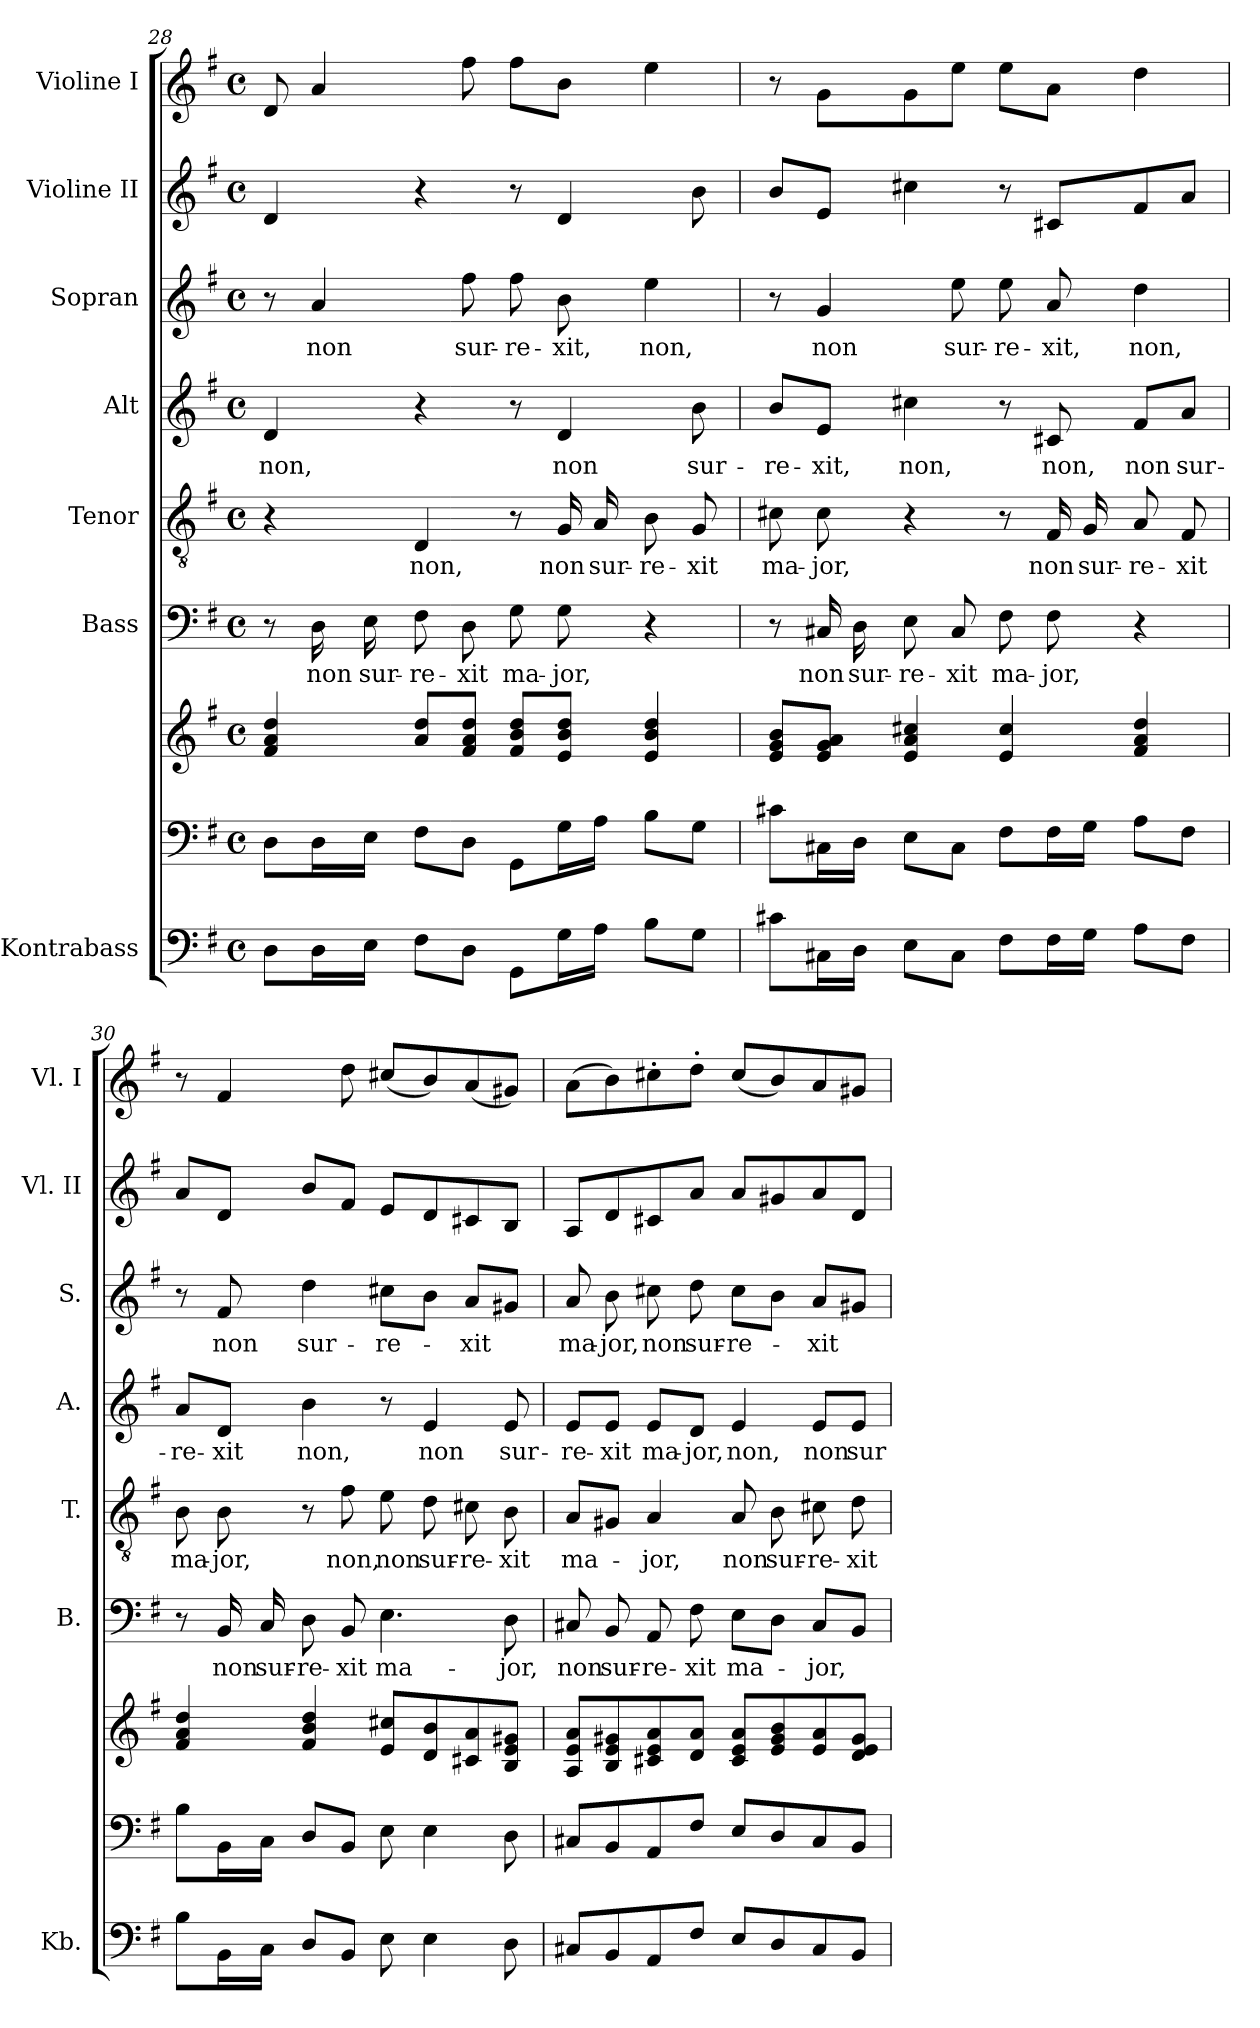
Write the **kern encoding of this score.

**kern	**kern	**kern	**kern	**text	**kern	**text	**kern	**text	**kern	**text	**kern	**kern
*part8	*part7	*part7	*part6	*part6	*part5	*part5	*part4	*part4	*part3	*part3	*part2	*part1
*staff9	*staff8	*staff7	*staff6	*staff6	*staff5	*staff5	*staff4	*staff4	*staff3	*staff3	*staff2	*staff1
*I"Kontrabass	*	*	*I"Bass	*	*I"Tenor	*	*I"Alt	*	*I"Sopran	*	*I"Violine II	*I"Violine I
*I'Kb.	*	*	*I'B.	*	*I'T.	*	*I'A.	*	*I'S.	*	*I'Vl. II	*I'Vl. I
!!LO:LB:g=z
*clefF4	*clefF4	*clefG2	*clefF4	*	*clefGv2	*	*clefG2	*	*clefG2	*	*clefG2	*clefG2
*ITrd7c12	*	*	*	*	*	*	*	*	*	*	*	*
*k[f#]	*k[f#]	*k[f#]	*k[f#]	*	*k[f#]	*	*k[f#]	*	*k[f#]	*	*k[f#]	*k[f#]
*G:	*G:	*G:	*G:	*	*G:	*	*G:	*	*G:	*	*G:	*G:
*M4/4	*M4/4	*M4/4	*M4/4	*	*M4/4	*	*M4/4	*	*M4/4	*	*M4/4	*M4/4
*met(c)	*met(c)	*met(c)	*met(c)	*	*met(c)	*	*met(c)	*	*met(c)	*	*met(c)	*met(c)
=28	=28	=28	=28	=28	=28	=28	=28	=28	=28	=28	=28	=28
!	!	!	!	!	!	!	!	!LO:LY:b	!	!	!	!
8DD\L	8D\L	4f#/ 4a/ 4dd/	8r	.	4r	.	4d/	non,	8r	.	4d/	8d/
!	!	!	!	!LO:LY:b	!	!	!	!	!	!LO:LY:b	!	!
16DD\L	16D\L	.	16D\	non	.	.	.	.	4a/	non	.	4a/
!	!	!	!	!LO:LY:b	!	!	!	!	!	!	!	!
16EE\JJ	16E\JJ	.	16E\	sur-	.	.	.	.	.	.	.	.
!	!	!	!	!LO:LY:b	!	!LO:LY:b	!	!	!	!	!	!
8FF#\L	8F#\L	8a/ 8dd/L	8F#\	-re-	4D/	non,	4r	.	.	.	4r	.
!	!	!	!	!LO:LY:b	!	!	!	!	!	!LO:LY:b	!	!
8DD\J	8D\J	8f#/ 8a/ 8dd/J	8D\	-xit	.	.	.	.	8ff#\	sur-	.	8ff#\
!	!	!	!	!LO:LY:b	!	!	!	!	!	!LO:LY:b	!	!
8GGG\L	8GG\L	8f#/ 8b/ 8dd/L	8G\	ma-	8r	.	8r	.	8ff#\	-re-	8r	8ff#\L
!	!	!	!	!LO:LY:b	!	!LO:LY:b	!	!LO:LY:b	!	!LO:LY:b	!	!
16GG\L	16G\L	8e/ 8b/ 8dd/J	8G\	-jor,	16G/	non	4d/	non	8b\	-xit,	4d/	8b\J
!	!	!	!	!	!	!LO:LY:b	!	!	!	!	!	!
16AA\JJ	16A\JJ	.	.	.	16A/	sur-	.	.	.	.	.	.
!	!	!	!	!	!	!LO:LY:b	!	!	!	!LO:LY:b	!	!
8BB\L	8B\L	4e/ 4b/ 4dd/	4r	.	8B\	-re-	.	.	4ee\	non,	.	4ee\
!	!	!	!	!	!	!LO:LY:b	!	!LO:LY:b	!	!	!	!
8GG\J	8G\J	.	.	.	8G/	-xit	8b\	sur-	.	.	8b\	.
=29	=29	=29	=29	=29	=29	=29	=29	=29	=29	=29	=29	=29
!	!	!	!	!	!	!LO:LY:b	!	!LO:LY:b	!	!	!	!
8C#X\L	8c#X\L	8e/ 8g/ 8b/L	8r	.	8c#X\	ma-	8b/L	-re-	8r	.	8b/L	8r
!	!	!	!	!LO:LY:b	!	!LO:LY:b	!	!LO:LY:b	!	!LO:LY:b	!	!
16CC#X\L	16C#X\L	8e/ 8g/ 8a/J	16C#X/	non	8c#\	-jor,	8e/J	-xit,	4g/	non	8e/J	8g\L
!	!	!	!	!LO:LY:b	!	!	!	!	!	!	!	!
16DD\JJ	16D\JJ	.	16D\	sur-	.	.	.	.	.	.	.	.
!	!	!	!	!LO:LY:b	!	!	!	!LO:LY:b	!	!	!	!
8EE\L	8E\L	4e/ 4a/ 4cc#X/	8E\	-re-	4r	.	4cc#X\	non,	.	.	4cc#X\	8g\
!	!	!	!	!LO:LY:b	!	!	!	!	!	!LO:LY:b	!	!
8CC#\J	8C#\J	.	8C#/	-xit	.	.	.	.	8ee\	sur-	.	8ee\J
!	!	!	!	!LO:LY:b	!	!	!	!	!	!LO:LY:b	!	!
8FF#\L	8F#\L	4e/ 4cc#/	8F#\	ma-	8r	.	8r	.	8ee\	-re-	8r	8ee\L
!	!	!	!	!LO:LY:b	!	!LO:LY:b	!	!LO:LY:b	!	!LO:LY:b	!	!
16FF#\L	16F#\L	.	8F#\	-jor,	16F#/	non	8c#X/	non,	8a/	-xit,	8c#X/L	8a\J
!	!	!	!	!	!	!LO:LY:b	!	!	!	!	!	!
16GG\JJ	16G\JJ	.	.	.	16G/	sur-	.	.	.	.	.	.
!	!	!	!	!	!	!LO:LY:b	!	!LO:LY:b	!	!LO:LY:b	!	!
8AA\L	8A\L	4f#/ 4a/ 4dd/	4r	.	8A/	-re-	8f#/L	non	4dd\	non,	8f#/	4dd\
!	!	!	!	!	!	!LO:LY:b	!	!LO:LY:b	!	!	!	!
8FF#\J	8F#\J	.	.	.	8F#/	-xit	8a/J	sur-	.	.	8a/J	.
=30	=30	=30	=30	=30	=30	=30	=30	=30	=30	=30	=30	=30
!	!	!	!	!	!	!LO:LY:b	!	!LO:LY:b	!	!	!	!
8BB\L	8B\L	4f#/ 4a/ 4dd/	8r	.	8B\	ma-	8a/L	-re-	8r	.	8a/L	8r
!	!	!	!	!LO:LY:b	!	!LO:LY:b	!	!LO:LY:b	!	!LO:LY:b	!	!
16BBB\L	16BB\L	.	16BB/	non	8B\	-jor,	8d/J	-xit	8f#/	non	8d/J	4f#/
!	!	!	!	!LO:LY:b	!	!	!	!	!	!	!	!
16CC\JJ	16C\JJ	.	16C/	sur-	.	.	.	.	.	.	.	.
!	!	!	!	!LO:LY:b	!	!	!	!LO:LY:b	!	!LO:LY:b	!	!
8DD/L	8D/L	4f#/ 4b/ 4dd/	8D\	-re-	8r	.	4b\	non,	4dd\	sur-	8b/L	.
!	!	!	!	!LO:LY:b	!	!LO:LY:b	!	!	!	!	!	!
8BBB/J	8BB/J	.	8BB/	-xit	8f#\	non,	.	.	.	.	8f#/J	8dd\
!	!	!	!	!LO:LY:b	!	!LO:LY:b	!	!	!	!LO:LY:b	!	!
8EE\	8E\	8e/ 8cc#X/L	4.E\	ma-	8e\	non	8r	.	8cc#X\L	-re-	8e/L	(<8cc#X/L
!	!	!	!	!	!	!LO:LY:b	!	!LO:LY:b	!	!	!	!
4EE\	4E\	8d/ 8b/	.	.	8d\	sur-	4e/	non	8b\J	.	8d/	8b/)
!	!	!	!	!	!	!LO:LY:b	!	!	!	!LO:LY:b	!	!
.	.	8c#X/ 8a/	.	.	8c#X\	-re-	.	.	8a/L	-xit	8c#X/	(<8a/
!	!	!	!	!LO:LY:b	!	!LO:LY:b	!	!LO:LY:b	!	!	!	!
8DD\	8D\	8B/ 8e/ 8g#X/J	8D\	-jor,	8B\	-xit	8e/	sur-	8g#X/J	.	8B/J	8g#X/J)
=31	=31	=31	=31	=31	=31	=31	=31	=31	=31	=31	=31	=31
!	!	!	!	!LO:LY:b	!	!LO:LY:b	!	!LO:LY:b	!	!LO:LY:b	!	!
8CC#X/L	8C#X/L	8A/ 8e/ 8a/L	8C#X/	non	8A/L	ma-	8e/L	-re-	8a/	ma-	8A/L	(>8a\L
!	!	!	!	!LO:LY:b	!	!	!	!LO:LY:b	!	!LO:LY:b	!	!
8BBB/	8BB/	8B/ 8e/ 8g#X/	8BB/	sur-	8G#X/J	.	8e/J	-xit	8b\	-jor,	8d/	8b\)
!	!	!	!	!LO:LY:b	!	!LO:LY:b	!	!LO:LY:b	!	!LO:LY:b	!	!
8AAA/	8AA/	8c#X/ 8e/ 8a/	8AA/	-re-	4A/	-jor,	8e/L	ma-	8cc#X\	non	8c#X/	8cc#X'>\
!	!	!	!	!LO:LY:b	!	!	!	!LO:LY:b	!	!LO:LY:b	!	!
8FF#/J	8F#/J	8d/ 8a/J	8F#\	-xit	.	.	8d/J	-jor,	8dd\	sur-	8a/J	8dd'>\J
!	!	!	!	!LO:LY:b	!	!LO:LY:b	!	!LO:LY:b	!	!LO:LY:b	!	!
8EE/L	8E/L	8c#/ 8e/ 8a/L	8E\L	ma-	8A/	non	4e/	non,	8cc#\L	-re-	8a/L	(<8cc#/L
!	!	!	!	!	!	!LO:LY:b	!	!	!	!	!	!
8DD/	8D/	8e/ 8g#/ 8b/	8D\J	.	8B\	sur-	.	.	8b\J	.	8g#X/	8b/)
!	!	!	!	!LO:LY:b	!	!LO:LY:b	!	!LO:LY:b	!	!LO:LY:b	!	!
8CC#/	8C#/	8e/ 8a/	8C#/L	-jor,	8c#X\	-re-	8e/L	non	8a/L	-xit	8a/	8a/
!	!	!	!	!	!	!LO:LY:b	!	!LO:LY:b	!	!	!	!
8BBB/J	8BB/J	8d/ 8e/ 8g#/J	8BB/J	.	8d\	-xit	8e/J	sur-	8g#X/J	.	8d/J	8g#X/J
=	=	=	=	=	=	=	=	=	=	=	=	=
*-	*-	*-	*-	*-	*-	*-	*-	*-	*-	*-	*-	*-
